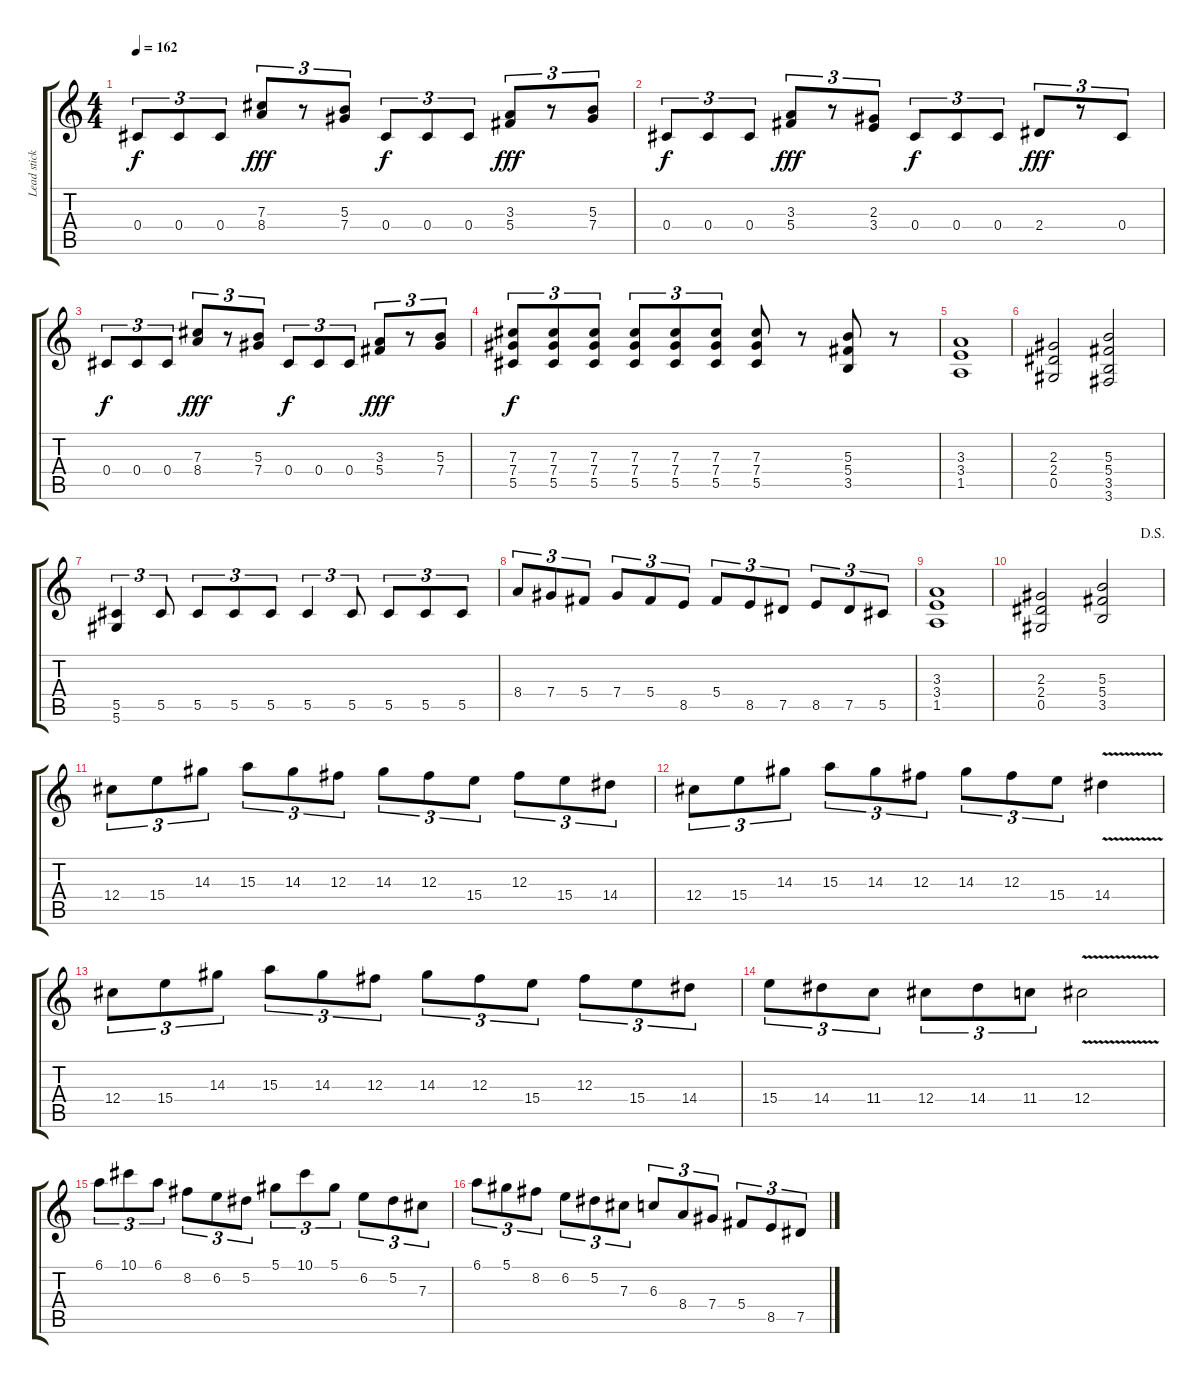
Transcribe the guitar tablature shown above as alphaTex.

\track ("Lead stick" "Lead stick") {instrument overdrivenguitar}
\staff {score tabs}
\tuning (Eb4 Bb3 Gb3 Db3 Ab2 Eb2) {hide}
\ts (4 4)
\tempo 162
\clef g2
\ks c
0.4.8{tu (3 2) dy f} 0.4.8{tu (3 2)} 0.4.8{tu (3 2)} (7.3 8.4).8{tu (3 2) dy fff} r.8{tu (3 2)} (5.3 7.4).8{tu (3 2)} 0.4.8{tu (3 2) dy f} 0.4.8{tu (3 2)} 0.4.8{tu (3 2)} (3.3 5.4).8{tu (3 2) dy fff} r.8{tu (3 2)} (5.3 7.4).8{tu (3 2)} |
0.4.8{tu (3 2) dy f} 0.4.8{tu (3 2)} 0.4.8{tu (3 2)} (3.3 5.4).8{tu (3 2) dy fff} r.8{tu (3 2)} (2.3 3.4).8{tu (3 2)} 0.4.8{tu (3 2) dy f} 0.4.8{tu (3 2)} 0.4.8{tu (3 2)} 2.4.8{tu (3 2) dy fff} r.8{tu (3 2)} 0.4.8{tu (3 2)} |
0.4.8{tu (3 2) dy f} 0.4.8{tu (3 2)} 0.4.8{tu (3 2)} (7.3 8.4).8{tu (3 2) dy fff} r.8{tu (3 2)} (5.3 7.4).8{tu (3 2)} 0.4.8{tu (3 2) dy f} 0.4.8{tu (3 2)} 0.4.8{tu (3 2)} (3.3 5.4).8{tu (3 2) dy fff} r.8{tu (3 2)} (5.3 7.4).8{tu (3 2)} |
(7.3 7.4 5.5).8{tu (3 2) dy f} (7.3 7.4 5.5).8{tu (3 2)} (7.3 7.4 5.5).8{tu (3 2)} (7.3 7.4 5.5).8{tu (3 2)} (7.3 7.4 5.5).8{tu (3 2)} (7.3 7.4 5.5).8{tu (3 2)} (7.3 7.4 5.5).8 r.8 (5.3 5.4 3.5).8 r.8 |
(3.3 3.4 1.5).1 |
(2.3 2.4 0.5).2 (5.3 5.4 3.5 3.6).2 |
(5.5 5.6).4{tu (3 2)} 5.5.8{tu (3 2)} 5.5.8{tu (3 2)} 5.5.8{tu (3 2)} 5.5.8{tu (3 2)} 5.5.4{tu (3 2)} 5.5.8{tu (3 2)} 5.5.8{tu (3 2)} 5.5.8{tu (3 2)} 5.5.8{tu (3 2)} |
8.4.8{tu (3 2)} 7.4.8{tu (3 2)} 5.4.8{tu (3 2)} 7.4.8{tu (3 2)} 5.4.8{tu (3 2)} 8.5.8{tu (3 2)} 5.4.8{tu (3 2)} 8.5.8{tu (3 2)} 7.5.8{tu (3 2)} 8.5.8{tu (3 2)} 7.5.8{tu (3 2)} 5.5.8{tu (3 2)} |
(3.3 3.4 1.5).1 |
\jump dalsegno
(2.3 2.4 0.5).2 (5.3 5.4 3.5).2 |
12.4.8{tu (3 2)} 15.4.8{tu (3 2)} 14.3.8{tu (3 2)} 15.3.8{tu (3 2)} 14.3.8{tu (3 2)} 12.3.8{tu (3 2)} 14.3.8{tu (3 2)} 12.3.8{tu (3 2)} 15.4.8{tu (3 2)} 12.3.8{tu (3 2)} 15.4.8{tu (3 2)} 14.4.8{tu (3 2)} |
12.4.8{tu (3 2)} 15.4.8{tu (3 2)} 14.3.8{tu (3 2)} 15.3.8{tu (3 2)} 14.3.8{tu (3 2)} 12.3.8{tu (3 2)} 14.3.8{tu (3 2)} 12.3.8{tu (3 2)} 15.4.8{tu (3 2)} 14.4{v}.4 |
12.4.8{tu (3 2)} 15.4.8{tu (3 2)} 14.3.8{tu (3 2)} 15.3.8{tu (3 2)} 14.3.8{tu (3 2)} 12.3.8{tu (3 2)} 14.3.8{tu (3 2)} 12.3.8{tu (3 2)} 15.4.8{tu (3 2)} 12.3.8{tu (3 2)} 15.4.8{tu (3 2)} 14.4.8{tu (3 2)} |
15.4.8{tu (3 2)} 14.4.8{tu (3 2)} 11.4.8{tu (3 2)} 12.4.8{tu (3 2)} 14.4.8{tu (3 2)} 11.4.8{tu (3 2)} 12.4{v}.2 |
6.1.8{tu (3 2)} 10.1.8{tu (3 2)} 6.1.8{tu (3 2)} 8.2.8{tu (3 2)} 6.2.8{tu (3 2)} 5.2.8{tu (3 2)} 5.1.8{tu (3 2)} 10.1.8{tu (3 2)} 5.1.8{tu (3 2)} 6.2.8{tu (3 2)} 5.2.8{tu (3 2)} 7.3.8{tu (3 2)} |
6.1.8{tu (3 2)} 5.1.8{tu (3 2)} 8.2.8{tu (3 2)} 6.2.8{tu (3 2)} 5.2.8{tu (3 2)} 7.3.8{tu (3 2)} 6.3.8{tu (3 2)} 8.4.8{tu (3 2)} 7.4.8{tu (3 2)} 5.4.8{tu (3 2)} 8.5.8{tu (3 2)} 7.5.8{tu (3 2)}
